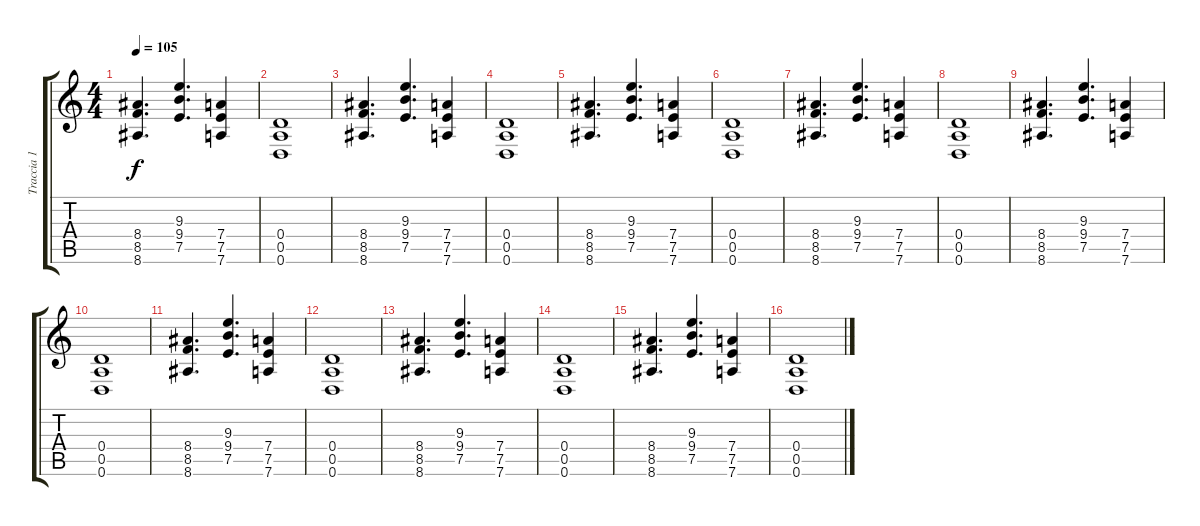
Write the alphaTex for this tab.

\track ("Traccia 1" "Traccia 1") {instrument electricguitarclean}
\staff {score tabs}
\tuning (E4 A3 G3 D3 A2 D2) {hide}
\ts (4 4)
\tempo 105
\clef g2
\ks c
(8.4 8.5 8.6).4{d dy f} (9.3 9.4 7.5).4{d} (7.4 7.5 7.6).4 |
(0.4 0.5 0.6).1 |
(8.4 8.5 8.6).4{d} (9.3 9.4 7.5).4{d} (7.4 7.5 7.6).4 |
(0.4 0.5 0.6).1 |
(8.4 8.5 8.6).4{d} (9.3 9.4 7.5).4{d} (7.4 7.5 7.6).4 |
(0.4 0.5 0.6).1 |
(8.4 8.5 8.6).4{d} (9.3 9.4 7.5).4{d} (7.4 7.5 7.6).4 |
(0.4 0.5 0.6).1 |
(8.4 8.5 8.6).4{d} (9.3 9.4 7.5).4{d} (7.4 7.5 7.6).4 |
(0.4 0.5 0.6).1 |
(8.4 8.5 8.6).4{d} (9.3 9.4 7.5).4{d} (7.4 7.5 7.6).4 |
(0.4 0.5 0.6).1 |
(8.4 8.5 8.6).4{d} (9.3 9.4 7.5).4{d} (7.4 7.5 7.6).4 |
(0.4 0.5 0.6).1 |
(8.4 8.5 8.6).4{d} (9.3 9.4 7.5).4{d} (7.4 7.5 7.6).4 |
(0.4 0.5 0.6).1
